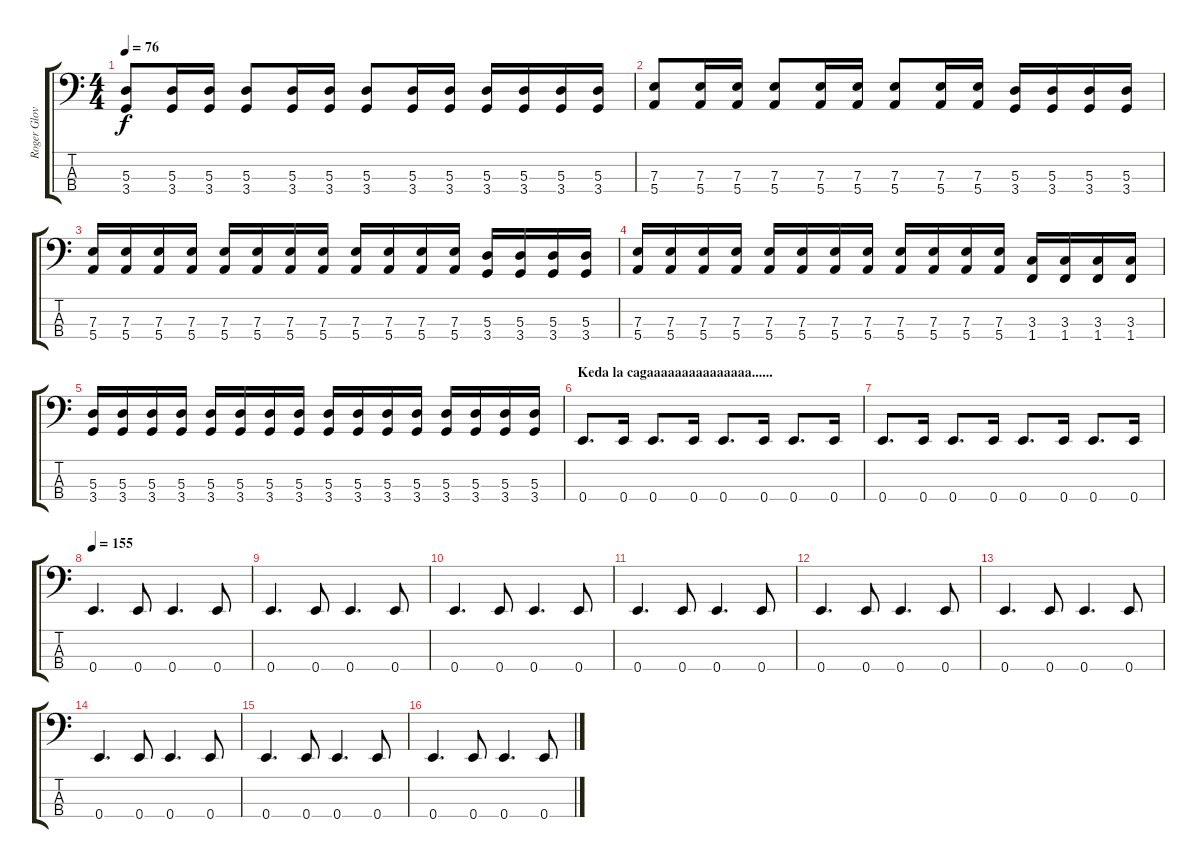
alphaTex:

\track ("Roger Glover" "Roger Glov") {instrument electricbassfinger}
\staff {score tabs}
\tuning (G2 D2 A1 E1) {hide}
\ts (4 4)
\tempo 76
\clef f4
\ks c
(5.3 3.4).8{dy f} (5.3 3.4).16 (5.3 3.4).16 (5.3 3.4).8 (5.3 3.4).16 (5.3 3.4).16 (5.3 3.4).8 (5.3 3.4).16 (5.3 3.4).16 (5.3 3.4).16 (5.3 3.4).16 (5.3 3.4).16 (5.3 3.4).16 |
(7.3 5.4).8 (7.3 5.4).16 (7.3 5.4).16 (7.3 5.4).8 (7.3 5.4).16 (7.3 5.4).16 (7.3 5.4).8 (7.3 5.4).16 (7.3 5.4).16 (5.3 3.4).16 (5.3 3.4).16 (5.3 3.4).16 (5.3 3.4).16 |
(7.3 5.4).16 (7.3 5.4).16 (7.3 5.4).16 (7.3 5.4).16 (7.3 5.4).16 (7.3 5.4).16 (7.3 5.4).16 (7.3 5.4).16 (7.3 5.4).16 (7.3 5.4).16 (7.3 5.4).16 (7.3 5.4).16 (5.3 3.4).16 (5.3 3.4).16 (5.3 3.4).16 (5.3 3.4).16 |
(7.3 5.4).16 (7.3 5.4).16 (7.3 5.4).16 (7.3 5.4).16 (7.3 5.4).16 (7.3 5.4).16 (7.3 5.4).16 (7.3 5.4).16 (7.3 5.4).16 (7.3 5.4).16 (7.3 5.4).16 (7.3 5.4).16 (3.3 1.4).16 (3.3 1.4).16 (3.3 1.4).16 (3.3 1.4).16 |
(5.3 3.4).16 (5.3 3.4).16 (5.3 3.4).16 (5.3 3.4).16 (5.3 3.4).16 (5.3 3.4).16 (5.3 3.4).16 (5.3 3.4).16 (5.3 3.4).16 (5.3 3.4).16 (5.3 3.4).16 (5.3 3.4).16 (5.3 3.4).16 (5.3 3.4).16 (5.3 3.4).16 (5.3 3.4).16 |
\section ("" "Keda la cagaaaaaaaaaaaaaaa......")
0.4.8{d} 0.4.16 0.4.8{d} 0.4.16 0.4.8{d} 0.4.16 0.4.8{d} 0.4.16 |
0.4.8{d} 0.4.16 0.4.8{d} 0.4.16 0.4.8{d} 0.4.16 0.4.8{d} 0.4.16 |
\tempo 155
0.4.4{d} 0.4.8 0.4.4{d} 0.4.8 |
0.4.4{d} 0.4.8 0.4.4{d} 0.4.8 |
0.4.4{d} 0.4.8 0.4.4{d} 0.4.8 |
0.4.4{d} 0.4.8 0.4.4{d} 0.4.8 |
0.4.4{d} 0.4.8 0.4.4{d} 0.4.8 |
0.4.4{d} 0.4.8 0.4.4{d} 0.4.8 |
0.4.4{d} 0.4.8 0.4.4{d} 0.4.8 |
0.4.4{d} 0.4.8 0.4.4{d} 0.4.8 |
0.4.4{d} 0.4.8 0.4.4{d} 0.4.8
